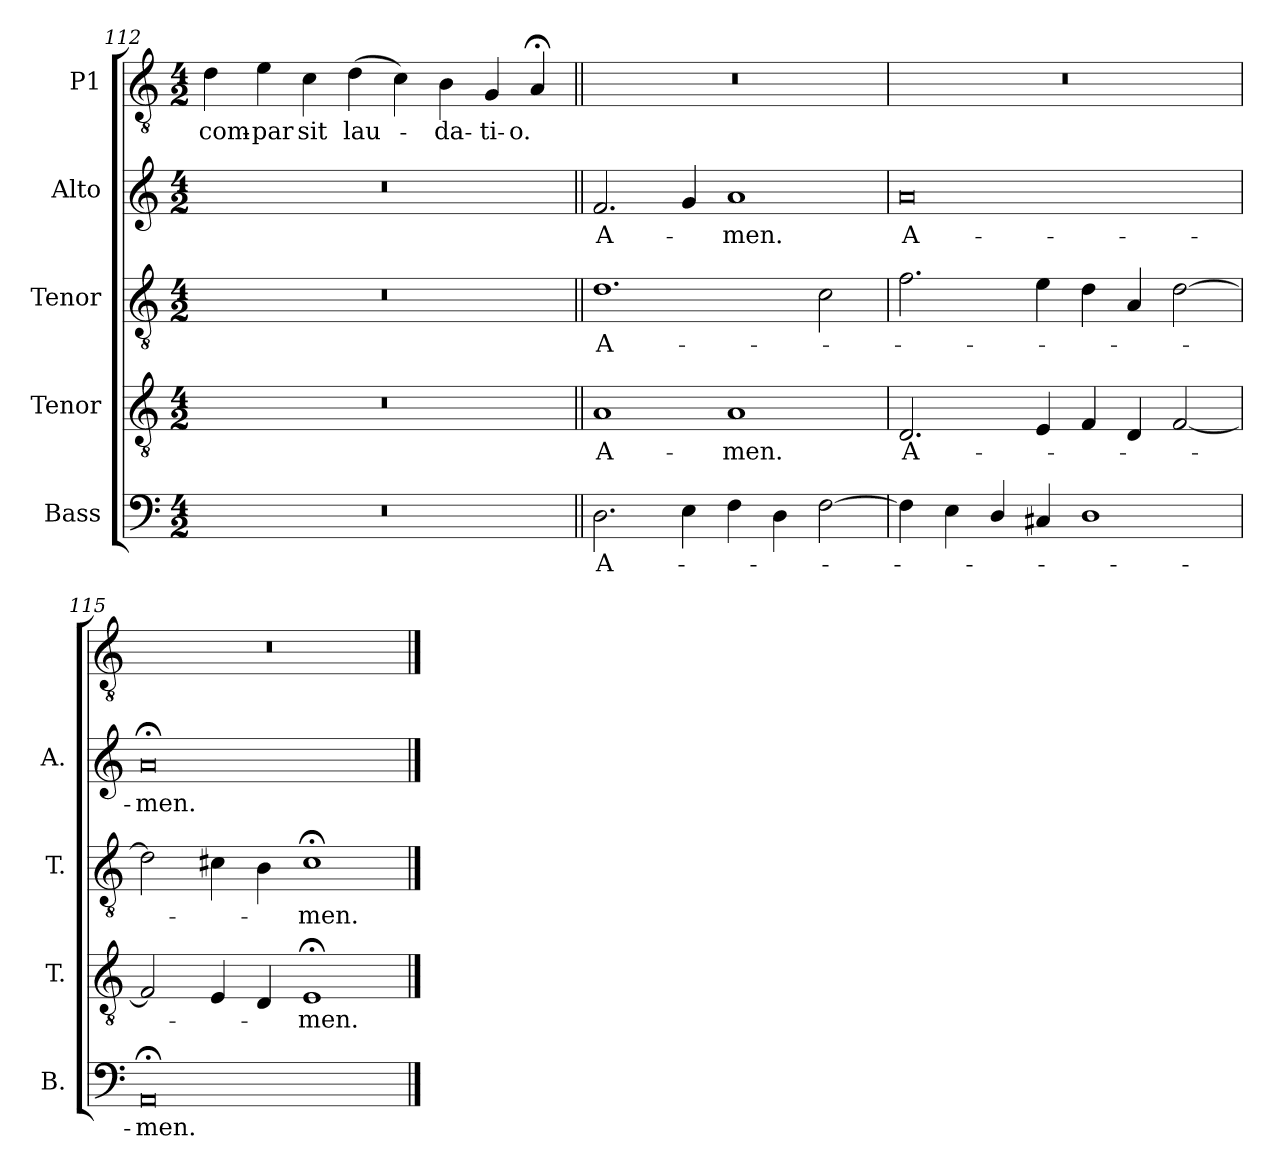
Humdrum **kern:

**kern	**text	**kern	**text	**kern	**text	**kern	**text	**kern	**text
*part5	*part5	*part4	*part4	*part3	*part3	*part2	*part2	*part1	*part1
*staff5	*staff5	*staff4	*staff4	*staff3	*staff3	*staff2	*staff2	*staff1	*staff1
*I"Bass	*	*I"Tenor	*	*I"Tenor	*	*I"Alto	*	*I"P1	*
*I'B.	*	*I'T.	*	*I'T.	*	*I'A.	*	*	*
*clefF4	*	*clefGv2	*	*clefGv2	*	*clefG2	*	*clefGv2	*
*	*	*ITrd7c12	*	*ITrd7c12	*	*	*	*ITrd7c12	*
*k[]	*	*k[]	*	*k[]	*	*k[]	*	*k[]	*
*C:	*	*C:	*	*C:	*	*C:	*	*C:	*
*M4/2	*	*M4/2	*	*M4/2	*	*M4/2	*	*M4/2	*
=112	=112	=112	=112	=112	=112	=112	=112	=112	=112
!LO:N:vis=1	!	!LO:N:vis=1	!	!LO:N:vis=1	!	!LO:N:vis=1	!	!	!
!	!	!	!	!	!	!	!	!	!LO:LY:b:color=#000000
0r	.	0r	.	0r	.	0r	.	4Di\	com-
!	!	!	!	!	!	!	!	!	!LO:LY:b:color=#000000
.	.	.	.	.	.	.	.	4Ei\	-par
!	!	!	!	!	!	!	!	!	!LO:LY:b:color=#000000
.	.	.	.	.	.	.	.	4Ci\	sit
!	!	!	!	!	!	!	!	!	!LO:LY:b:color=#000000
.	.	.	.	.	.	.	.	(4Di\	lau-
.	.	.	.	.	.	.	.	4Ci\)	.
!	!	!	!	!	!	!	!	!	!LO:LY:b:color=#000000
.	.	.	.	.	.	.	.	4BBi\	-da-
!	!	!	!	!	!	!	!	!	!LO:LY:b:color=#000000
.	.	.	.	.	.	.	.	4GGi/	-ti-
!	!	!	!	!	!	!	!	!	!LO:LY:b:color=#000000
.	.	.	.	.	.	.	.	4AA;i/	-o.
!!LO:LB:g=z
=113||	=113||	=113||	=113||	=113||	=113||	=113||	=113||	=113||	=113||
!	!LO:LY:b:color=#000000	!	!	!	!	!	!	!	!
!	!	!	!LO:LY:b:color=#000000	!	!	!	!	!	!
!	!	!	!	!	!LO:LY:b:color=#000000	!	!	!	!
!	!	!	!	!	!	!	!LO:LY:b:color=#000000	!LO:N:vis=1	!
2.Di\	A-	1AAi	A-	1.Di	A-	2.fi/	A-	0r	.
4Ei\	.	.	.	.	.	4gi/	.	.	.
!	!	!	!LO:LY:b:color=#000000	!	!	!	!	!	!
!	!	!	!	!	!	!	!LO:LY:b:color=#000000	!	!
4Fi\	.	1AAi	-men.	.	.	1ai	-men.	.	.
4Di\	.	.	.	.	.	.	.	.	.
[2Fi\	.	.	.	2Ci\	.	.	.	.	.
=114	=114	=114	=114	=114	=114	=114	=114	=114	=114
!	!	!	!LO:LY:b:color=#000000	!	!	!	!	!	!
!	!	!	!	!	!	!	!LO:LY:b:color=#000000	!LO:N:vis=1	!
4Fi\]	.	2.DDi/	A-	2.Fi\	.	0ai	A-	0r	.
4Ei\	.	.	.	.	.	.	.	.	.
4Di/	.	.	.	.	.	.	.	.	.
4C#Xi/	.	4EEi/	.	4Ei\	.	.	.	.	.
1Di	.	4FFi/	.	4Di\	.	.	.	.	.
.	.	4DDi/	.	4AAi/	.	.	.	.	.
.	.	[2FFi/	.	[2Di\	.	.	.	.	.
=115	=115	=115	=115	=115	=115	=115	=115	=115	=115
!	!LO:LY:b:color=#000000	!	!	!	!	!	!	!	!
!	!	!	!	!	!	!	!LO:LY:b:color=#000000	!LO:N:vis=1	!
0AA;i	-men.	2FFi/]	.	2Di\]	.	0a;i	-men.	0r	.
.	.	4EEi/	.	4C#Xi\	.	.	.	.	.
.	.	4DDi/	.	4BBi\	.	.	.	.	.
!	!	!	!LO:LY:b:color=#000000	!	!	!	!	!	!
!	!	!	!	!	!LO:LY:b:color=#000000	!	!	!	!
.	.	1EE;i	-men.	1C#;i	-men.	.	.	.	.
==	==	==	==	==	==	==	==	==	==
*-	*-	*-	*-	*-	*-	*-	*-	*-	*-
